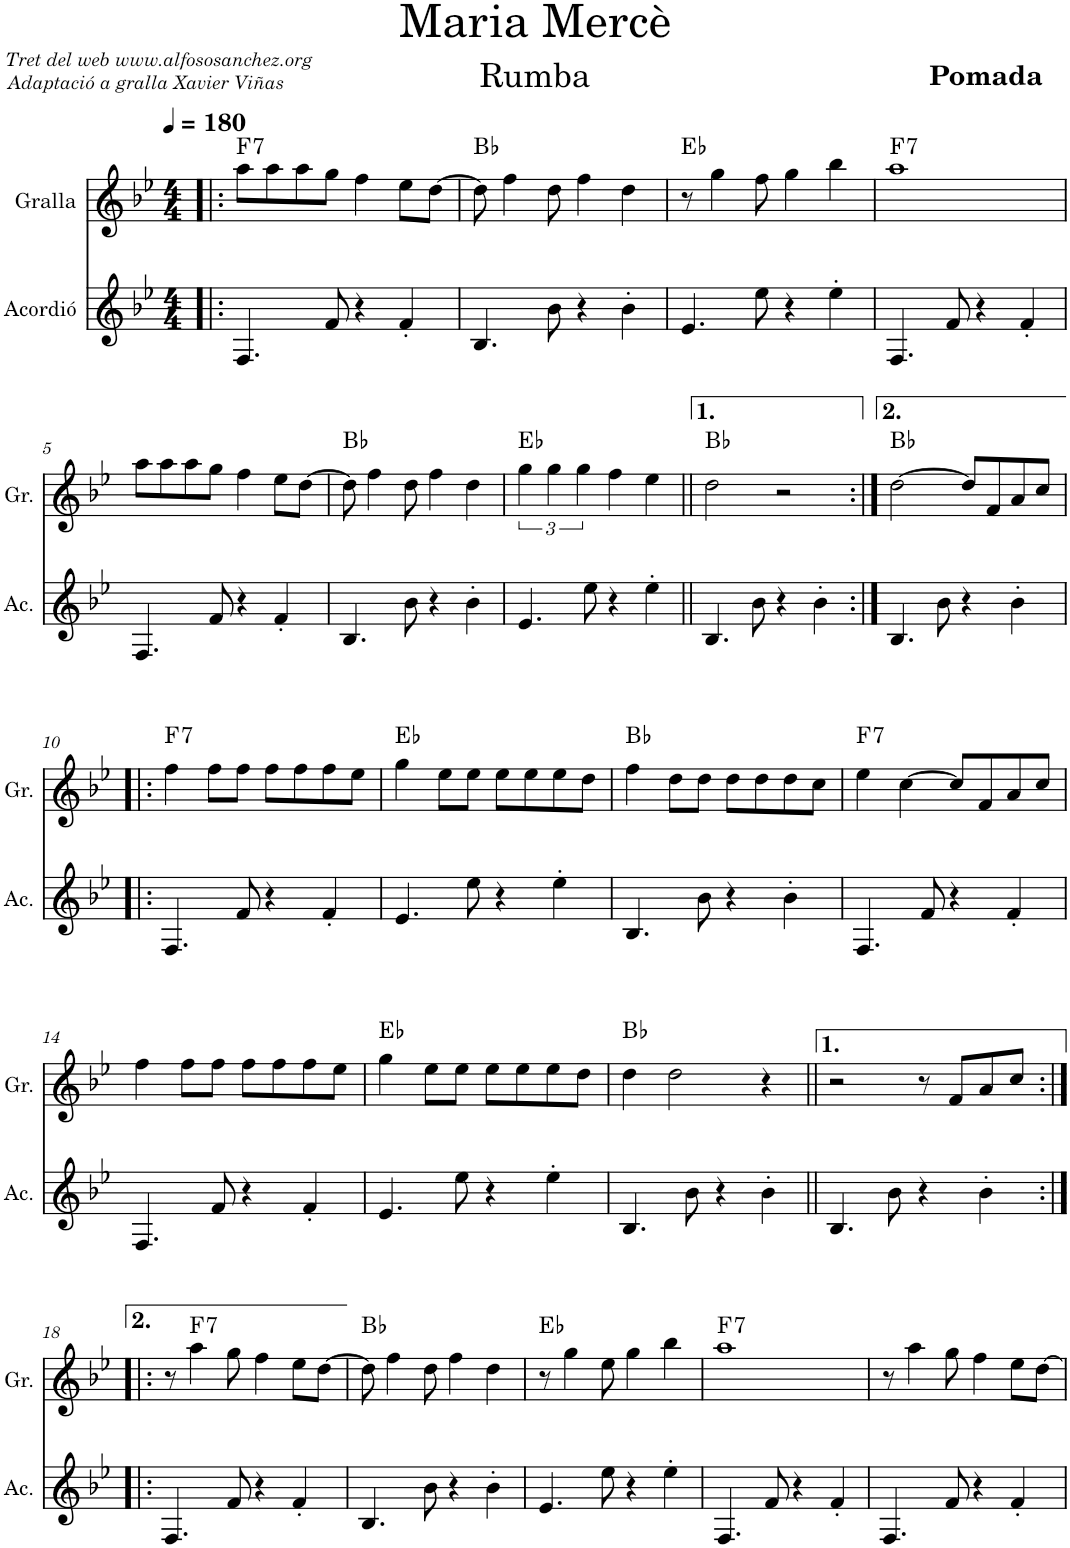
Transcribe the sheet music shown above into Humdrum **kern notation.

**kern	**kern	**harte
*part2	*part1	*part1
*staff2	*staff1	*
*I"Acordió	*I"Gralla	*
*I'Ac.	*I'Gr.	*
*clefG2	*clefG2	*
*k[b-e-]	*k[b-e-]	*
*M4/4	*M4/4	*
*MM180	*MM180	*
=1!|:	=1!|:	=1!|:
!	!	!LO:H:kt=7
4.F/	8aa\L	F:7
.	8aa\	.
.	8aa\	.
8f/	8gg\J	.
4r	4ff\	.
4f'/	8ee-\L	.
.	[8dd\J	.
=2	=2	=2
4.B-/	8dd\]	Bb:maj
.	4ff\	.
8b-\	8dd\	.
4r	4ff\	.
4b-'\	4dd\	.
=3	=3	=3
4.e-/	8r	Eb:maj
.	4gg\	.
8ee-\	8ff\	.
4r	4gg\	.
4ee-'\	4bb-\	.
=4	=4	=4
!	!	!LO:H:kt=7
4.F/	1aa	F:7
8f/	.	.
4r	.	.
4f'/	.	.
!!LO:LB:g=z
=5	=5	=5
4.F/	8aa\L	.
.	8aa\	.
.	8aa\	.
8f/	8gg\J	.
4r	4ff\	.
4f'/	8ee-\L	.
.	[8dd\J	.
=6	=6	=6
4.B-/	8dd\]	Bb:maj
.	4ff\	.
8b-\	8dd\	.
4r	4ff\	.
4b-'\	4dd\	.
=7	=7	=7
4.e-/	6gg\	Eb:maj
.	6gg\	.
.	6gg\	.
8ee-\	.	.
4r	4ff\	.
4ee-'\	4ee-\	.
=8||	=8||	=8||
4.B-/	2dd\	Bb:maj
8b-\	.	.
4r	2r	.
4b-'\	.	.
=9:|!	=9:|!	=9:|!
4.B-/	[2dd\	Bb:maj
8b-\	.	.
4r	8dd/L]	.
.	8f/	.
4b-'\	8a/	.
.	8cc/J	.
!!LO:LB:g=z
=10!|:	=10!|:	=10!|:
!	!	!LO:H:kt=7
4.F/	4ff\	F:7
.	8ff\L	.
8f/	8ff\J	.
4r	8ff\L	.
.	8ff\	.
4f'/	8ff\	.
.	8ee-\J	.
=11	=11	=11
4.e-/	4gg\	Eb:maj
.	8ee-\L	.
8ee-\	8ee-\J	.
4r	8ee-\L	.
.	8ee-\	.
4ee-'\	8ee-\	.
.	8dd\J	.
=12	=12	=12
4.B-/	4ff\	Bb:maj
.	8dd\L	.
8b-\	8dd\J	.
4r	8dd\L	.
.	8dd\	.
4b-'\	8dd\	.
.	8cc\J	.
=13	=13	=13
!	!	!LO:H:kt=7
4.F/	4ee-\	F:7
.	[4cc\	.
8f/	.	.
4r	8cc/L]	.
.	8f/	.
4f'/	8a/	.
.	8cc/J	.
!!LO:LB:g=z
=14	=14	=14
4.F/	4ff\	.
.	8ff\L	.
8f/	8ff\J	.
4r	8ff\L	.
.	8ff\	.
4f'/	8ff\	.
.	8ee-\J	.
=15	=15	=15
4.e-/	4gg\	Eb:maj
.	8ee-\L	.
8ee-\	8ee-\J	.
4r	8ee-\L	.
.	8ee-\	.
4ee-'\	8ee-\	.
.	8dd\J	.
=16	=16	=16
4.B-/	4dd\	Bb:maj
.	2dd\	.
8b-\	.	.
4r	.	.
4b-'\	4r	.
=17||	=17||	=17||
4.B-/	2r	.
8b-\	.	.
4r	8r	.
.	8f/L	.
4b-'\	8a/	.
.	8cc/J	.
!!LO:LB:g=z
=18:|!|:	=18:|!|:	=18:|!|:
4.F/	8r	.
!	!	!LO:H:kt=7
.	4aa\	F:7
8f/	8gg\	.
4r	4ff\	.
4f'/	8ee-\L	.
.	[8dd\J	.
=19	=19	=19
4.B-/	8dd\]	Bb:maj
.	4ff\	.
8b-\	8dd\	.
4r	4ff\	.
4b-'\	4dd\	.
=20	=20	=20
4.e-/	8r	Eb:maj
.	4gg\	.
8ee-\	8ee-\	.
4r	4gg\	.
4ee-'\	4bb-\	.
=21	=21	=21
!	!	!LO:H:kt=7
4.F/	1aa	F:7
8f/	.	.
4r	.	.
4f'/	.	.
=22	=22	=22
4.F/	8r	.
.	4aa\	.
8f/	8gg\	.
4r	4ff\	.
4f'/	8ee-\L	.
.	[8dd\J	.
=	=	=
*-	*-	*-
